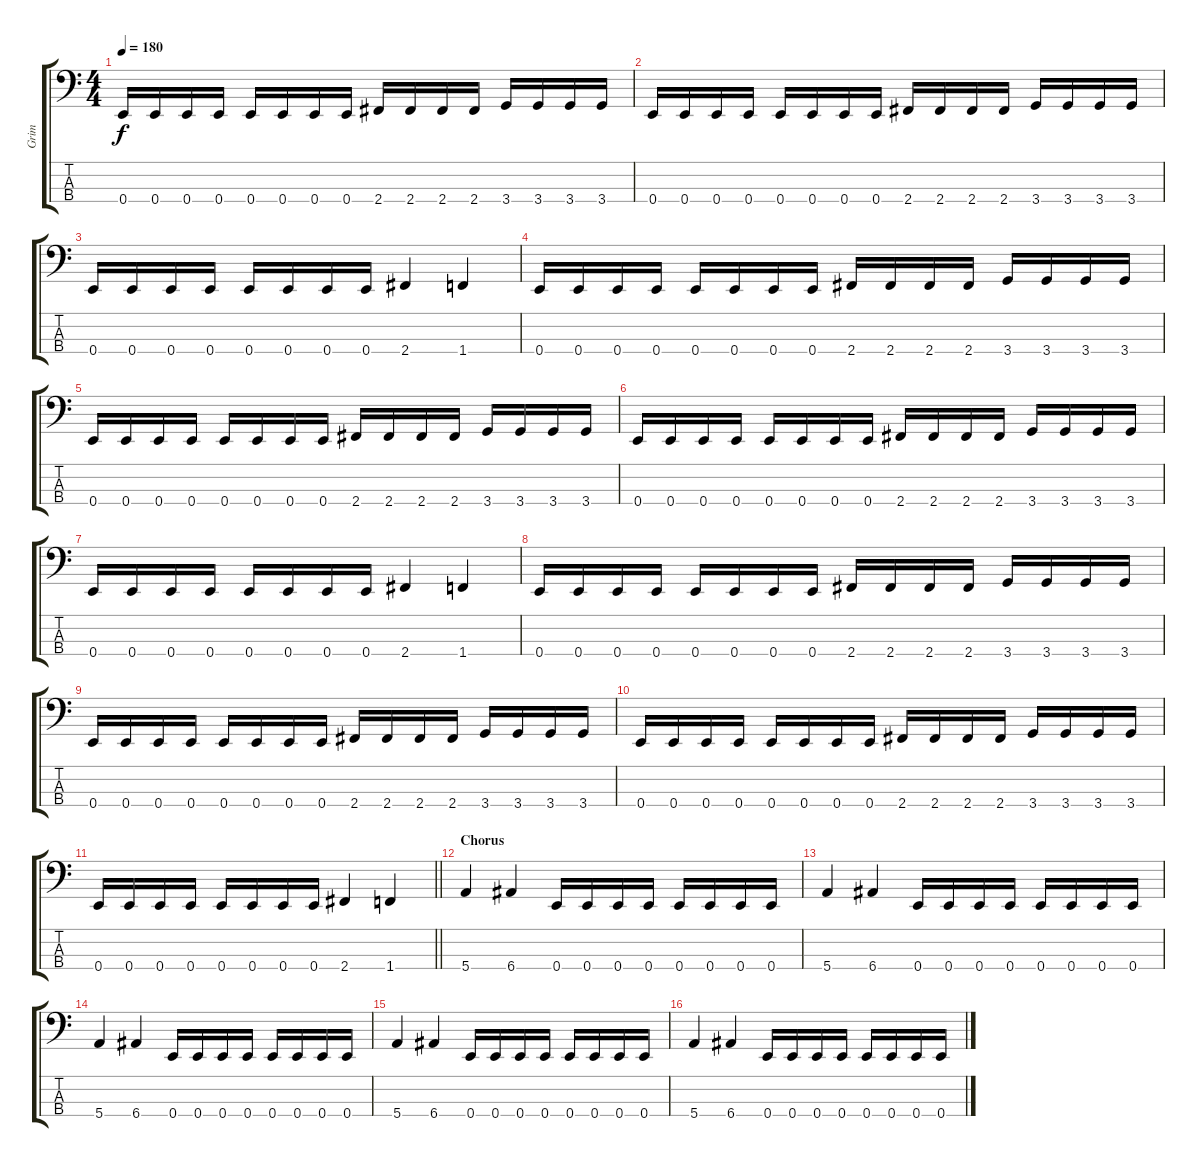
\track ("Grim" "Grim") {instrument electricbasspick}
\staff {score tabs}
\tuning (G2 D2 A1 E1) {hide}
\ts (4 4)
\tempo 180
\clef f4
\ks c
0.4.16{dy f} 0.4.16 0.4.16 0.4.16 0.4.16 0.4.16 0.4.16 0.4.16 2.4.16 2.4.16 2.4.16 2.4.16 3.4.16 3.4.16 3.4.16 3.4.16 |
0.4.16 0.4.16 0.4.16 0.4.16 0.4.16 0.4.16 0.4.16 0.4.16 2.4.16 2.4.16 2.4.16 2.4.16 3.4.16 3.4.16 3.4.16 3.4.16 |
0.4.16 0.4.16 0.4.16 0.4.16 0.4.16 0.4.16 0.4.16 0.4.16 2.4.4 1.4.4 |
0.4.16 0.4.16 0.4.16 0.4.16 0.4.16 0.4.16 0.4.16 0.4.16 2.4.16 2.4.16 2.4.16 2.4.16 3.4.16 3.4.16 3.4.16 3.4.16 |
0.4.16 0.4.16 0.4.16 0.4.16 0.4.16 0.4.16 0.4.16 0.4.16 2.4.16 2.4.16 2.4.16 2.4.16 3.4.16 3.4.16 3.4.16 3.4.16 |
0.4.16 0.4.16 0.4.16 0.4.16 0.4.16 0.4.16 0.4.16 0.4.16 2.4.16 2.4.16 2.4.16 2.4.16 3.4.16 3.4.16 3.4.16 3.4.16 |
0.4.16 0.4.16 0.4.16 0.4.16 0.4.16 0.4.16 0.4.16 0.4.16 2.4.4 1.4.4 |
0.4.16 0.4.16 0.4.16 0.4.16 0.4.16 0.4.16 0.4.16 0.4.16 2.4.16 2.4.16 2.4.16 2.4.16 3.4.16 3.4.16 3.4.16 3.4.16 |
0.4.16 0.4.16 0.4.16 0.4.16 0.4.16 0.4.16 0.4.16 0.4.16 2.4.16 2.4.16 2.4.16 2.4.16 3.4.16 3.4.16 3.4.16 3.4.16 |
0.4.16 0.4.16 0.4.16 0.4.16 0.4.16 0.4.16 0.4.16 0.4.16 2.4.16 2.4.16 2.4.16 2.4.16 3.4.16 3.4.16 3.4.16 3.4.16 |
\barLineRight lightlight
0.4.16 0.4.16 0.4.16 0.4.16 0.4.16 0.4.16 0.4.16 0.4.16 2.4.4 1.4.4 |
\section ("" "Chorus")
5.4.4 6.4.4 0.4.16 0.4.16 0.4.16 0.4.16 0.4.16 0.4.16 0.4.16 0.4.16 |
5.4.4 6.4.4 0.4.16 0.4.16 0.4.16 0.4.16 0.4.16 0.4.16 0.4.16 0.4.16 |
5.4.4 6.4.4 0.4.16 0.4.16 0.4.16 0.4.16 0.4.16 0.4.16 0.4.16 0.4.16 |
5.4.4 6.4.4 0.4.16 0.4.16 0.4.16 0.4.16 0.4.16 0.4.16 0.4.16 0.4.16 |
5.4.4 6.4.4 0.4.16 0.4.16 0.4.16 0.4.16 0.4.16 0.4.16 0.4.16 0.4.16
